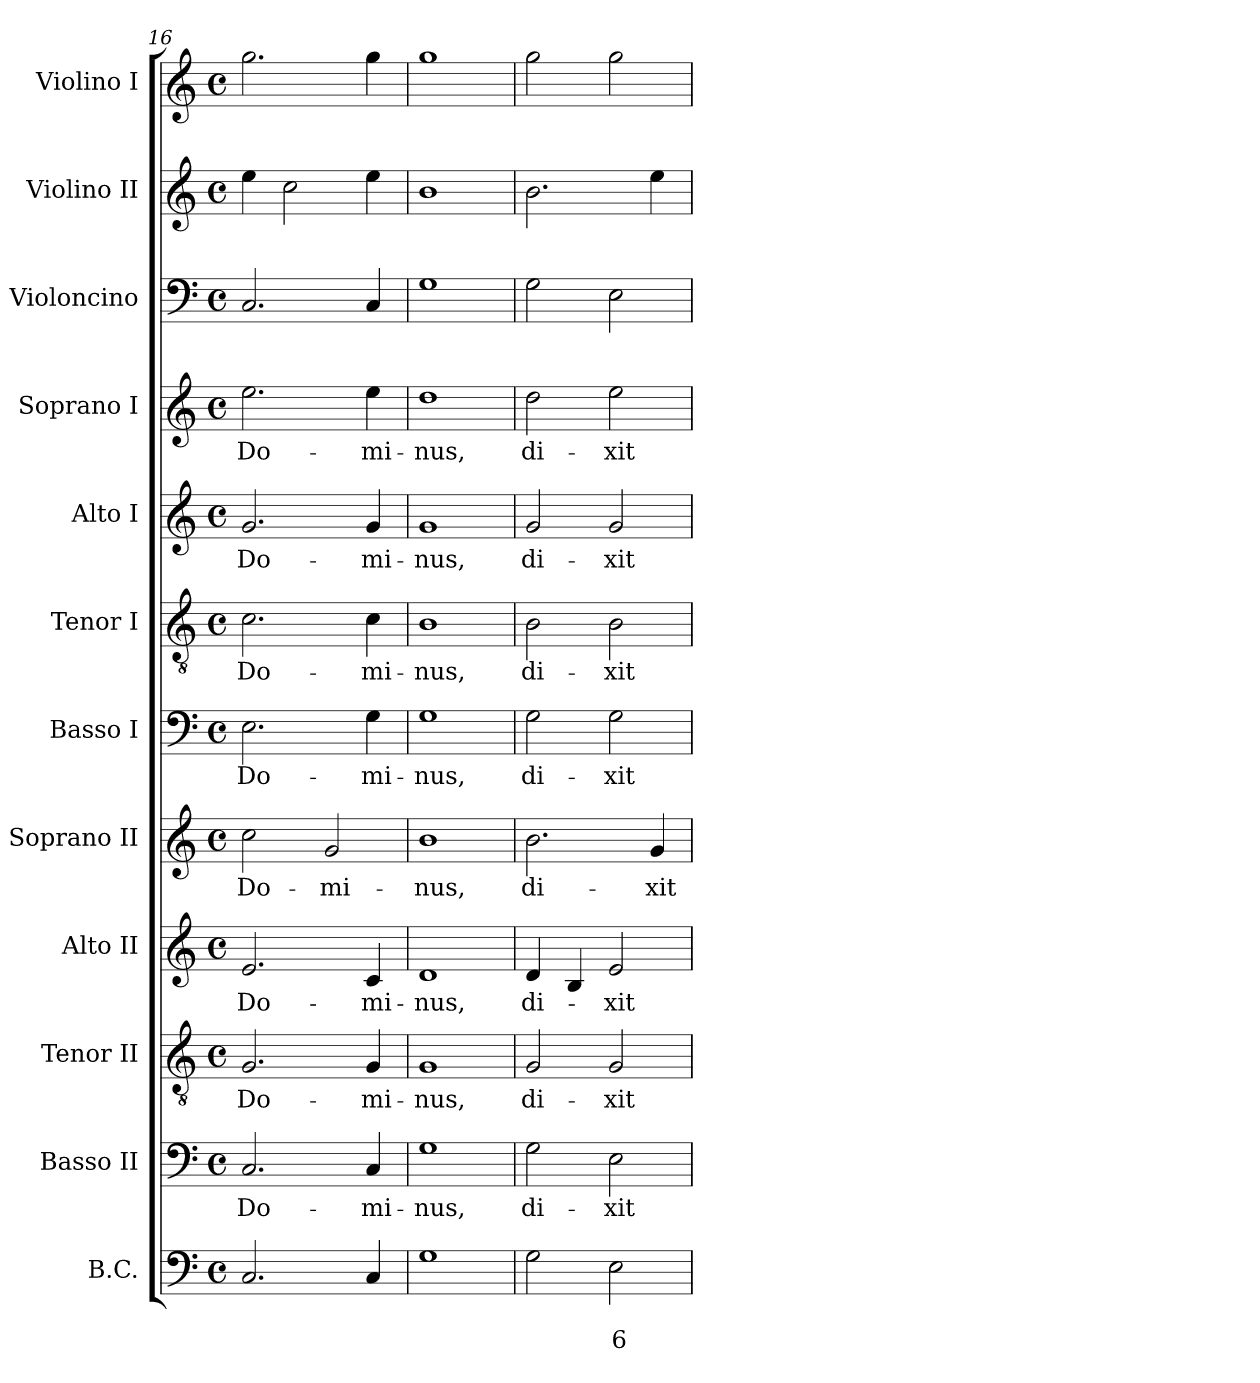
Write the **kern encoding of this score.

**kern	**text	**text	**kern	**text	**kern	**text	**kern	**text	**kern	**text	**kern	**text	**kern	**text	**kern	**text	**kern	**text	**kern	**kern	**kern
*part12	*part12	*part12	*part11	*part11	*part10	*part10	*part9	*part9	*part8	*part8	*part7	*part7	*part6	*part6	*part5	*part5	*part4	*part4	*part3	*part2	*part1
*staff12	*staff12	*staff12	*staff11	*staff11	*staff10	*staff10	*staff9	*staff9	*staff8	*staff8	*staff7	*staff7	*staff6	*staff6	*staff5	*staff5	*staff4	*staff4	*staff3	*staff2	*staff1
*I"B.C.	*	*	*I"Basso II	*	*I"Tenor II	*	*I"Alto II	*	*I"Soprano II	*	*I"Basso I	*	*I"Tenor I	*	*I"Alto I	*	*I"Soprano I	*	*I"Violoncino	*I"Violino II	*I"Violino I
*I'BC	*	*	*I'B 2	*	*I'T 2	*	*I'A 2	*	*I'S 2	*	*I'B 1	*	*I'T 1	*	*I'A 1	*	*I'S 1	*	*I'Vc.	*I'Vln. II	*I'Vln. I
*clefF4	*	*	*clefF4	*	*clefGv2	*	*clefG2	*	*clefG2	*	*clefF4	*	*clefGv2	*	*clefG2	*	*clefG2	*	*clefF4	*clefG2	*clefG2
*k[]	*	*	*k[]	*	*k[]	*	*k[]	*	*k[]	*	*k[]	*	*k[]	*	*k[]	*	*k[]	*	*k[]	*k[]	*k[]
*C:	*	*	*C:	*	*C:	*	*C:	*	*C:	*	*C:	*	*C:	*	*C:	*	*C:	*	*C:	*C:	*C:
*M4/4	*	*	*M4/4	*	*M4/4	*	*M4/4	*	*M4/4	*	*M4/4	*	*M4/4	*	*M4/4	*	*M4/4	*	*M4/4	*M4/4	*M4/4
*met(c)	*	*	*met(c)	*	*met(c)	*	*met(c)	*	*met(c)	*	*met(c)	*	*met(c)	*	*met(c)	*	*met(c)	*	*met(c)	*met(c)	*met(c)
=16	=16	=16	=16	=16	=16	=16	=16	=16	=16	=16	=16	=16	=16	=16	=16	=16	=16	=16	=16	=16	=16
!	!	!	!	!LO:LY:b	!	!	!	!	!	!	!	!	!	!	!	!	!	!	!	!	!
!	!	!	!	!	!	!LO:LY:b	!	!	!	!	!	!	!	!	!	!	!	!	!	!	!
!	!	!	!	!	!	!	!	!LO:LY:b	!	!	!	!	!	!	!	!	!	!	!	!	!
!	!	!	!	!	!	!	!	!	!	!LO:LY:b	!	!	!	!	!	!	!	!	!	!	!
!	!	!	!	!	!	!	!	!	!	!	!	!LO:LY:b	!	!	!	!	!	!	!	!	!
!	!	!	!	!	!	!	!	!	!	!	!	!	!	!LO:LY:b	!	!	!	!	!	!	!
!	!	!	!	!	!	!	!	!	!	!	!	!	!	!	!	!LO:LY:b	!	!	!	!	!
!	!	!	!	!	!	!	!	!	!	!	!	!	!	!	!	!	!	!LO:LY:b	!	!	!
2.C/	.	.	2.C/	Do-	2.G/	Do-	2.e/	Do-	2cc\	Do-	2.E\	Do-	2.c\	Do-	2.g/	Do-	2.ee\	Do-	2.C/	4ee\	2.gg\
.	.	.	.	.	.	.	.	.	.	.	.	.	.	.	.	.	.	.	.	2cc\	.
!	!	!	!	!	!	!	!	!	!	!LO:LY:b	!	!	!	!	!	!	!	!	!	!	!
.	.	.	.	.	.	.	.	.	2g/	-mi-	.	.	.	.	.	.	.	.	.	.	.
!	!	!	!	!LO:LY:b	!	!	!	!	!	!	!	!	!	!	!	!	!	!	!	!	!
!	!	!	!	!	!	!LO:LY:b	!	!	!	!	!	!	!	!	!	!	!	!	!	!	!
!	!	!	!	!	!	!	!	!LO:LY:b	!	!	!	!	!	!	!	!	!	!	!	!	!
!	!	!	!	!	!	!	!	!	!	!	!	!LO:LY:b	!	!	!	!	!	!	!	!	!
!	!	!	!	!	!	!	!	!	!	!	!	!	!	!LO:LY:b	!	!	!	!	!	!	!
!	!	!	!	!	!	!	!	!	!	!	!	!	!	!	!	!LO:LY:b	!	!	!	!	!
!	!	!	!	!	!	!	!	!	!	!	!	!	!	!	!	!	!	!LO:LY:b	!	!	!
4C/	.	.	4C/	-mi-	4G/	-mi-	4c/	-mi-	.	.	4G\	-mi-	4c\	-mi-	4g/	-mi-	4ee\	-mi-	4C/	4ee\	4gg\
=17	=17	=17	=17	=17	=17	=17	=17	=17	=17	=17	=17	=17	=17	=17	=17	=17	=17	=17	=17	=17	=17
!	!	!	!	!LO:LY:b	!	!	!	!	!	!	!	!	!	!	!	!	!	!	!	!	!
!	!	!	!	!	!	!LO:LY:b	!	!	!	!	!	!	!	!	!	!	!	!	!	!	!
!	!	!	!	!	!	!	!	!LO:LY:b	!	!	!	!	!	!	!	!	!	!	!	!	!
!	!	!	!	!	!	!	!	!	!	!LO:LY:b	!	!	!	!	!	!	!	!	!	!	!
!	!	!	!	!	!	!	!	!	!	!	!	!LO:LY:b	!	!	!	!	!	!	!	!	!
!	!	!	!	!	!	!	!	!	!	!	!	!	!	!LO:LY:b	!	!	!	!	!	!	!
!	!	!	!	!	!	!	!	!	!	!	!	!	!	!	!	!LO:LY:b	!	!	!	!	!
!	!	!	!	!	!	!	!	!	!	!	!	!	!	!	!	!	!	!LO:LY:b	!	!	!
1G	.	.	1G	-nus,	1G	-nus,	1d	-nus,	1b	-nus,	1G	-nus,	1B	-nus,	1g	-nus,	1dd	-nus,	1G	1b	1gg
!!LO:PB:g=z
=18	=18	=18	=18	=18	=18	=18	=18	=18	=18	=18	=18	=18	=18	=18	=18	=18	=18	=18	=18	=18	=18
!	!	!	!	!LO:LY:b	!	!	!	!	!	!	!	!	!	!	!	!	!	!	!	!	!
!	!	!	!	!	!	!LO:LY:b	!	!	!	!	!	!	!	!	!	!	!	!	!	!	!
!	!	!	!	!	!	!	!	!LO:LY:b	!	!	!	!	!	!	!	!	!	!	!	!	!
!	!	!	!	!	!	!	!	!	!	!LO:LY:b	!	!	!	!	!	!	!	!	!	!	!
!	!	!	!	!	!	!	!	!	!	!	!	!LO:LY:b	!	!	!	!	!	!	!	!	!
!	!	!	!	!	!	!	!	!	!	!	!	!	!	!LO:LY:b	!	!	!	!	!	!	!
!	!	!	!	!	!	!	!	!	!	!	!	!	!	!	!	!LO:LY:b	!	!	!	!	!
!	!	!	!	!	!	!	!	!	!	!	!	!	!	!	!	!	!	!LO:LY:b	!	!	!
2G\	.	.	2G\	di-	2G/	di-	4d/	di-	2.b\	di-	2G\	di-	2B\	di-	2g/	di-	2dd\	di-	2G\	2.b\	2gg\
.	.	.	.	.	.	.	4B/	.	.	.	.	.	.	.	.	.	.	.	.	.	.
!	!	!LO:LY:b	!	!	!	!	!	!	!	!	!	!	!	!	!	!	!	!	!	!	!
!	!	!	!	!LO:LY:b	!	!	!	!	!	!	!	!	!	!	!	!	!	!	!	!	!
!	!	!	!	!	!	!LO:LY:b	!	!	!	!	!	!	!	!	!	!	!	!	!	!	!
!	!	!	!	!	!	!	!	!LO:LY:b	!	!	!	!	!	!	!	!	!	!	!	!	!
!	!	!	!	!	!	!	!	!	!	!	!	!LO:LY:b	!	!	!	!	!	!	!	!	!
!	!	!	!	!	!	!	!	!	!	!	!	!	!	!LO:LY:b	!	!	!	!	!	!	!
!	!	!	!	!	!	!	!	!	!	!	!	!	!	!	!	!LO:LY:b	!	!	!	!	!
!	!	!	!	!	!	!	!	!	!	!	!	!	!	!	!	!	!	!LO:LY:b	!	!	!
2E\	.	6	2E\	-xit	2G/	-xit	2e/	-xit	.	.	2G\	-xit	2B\	-xit	2g/	-xit	2ee\	-xit	2E\	.	2gg\
!	!	!	!	!	!	!	!	!	!	!LO:LY:b	!	!	!	!	!	!	!	!	!	!	!
.	.	.	.	.	.	.	.	.	4g/	-xit	.	.	.	.	.	.	.	.	.	4ee\	.
=	=	=	=	=	=	=	=	=	=	=	=	=	=	=	=	=	=	=	=	=	=
*-	*-	*-	*-	*-	*-	*-	*-	*-	*-	*-	*-	*-	*-	*-	*-	*-	*-	*-	*-	*-	*-
